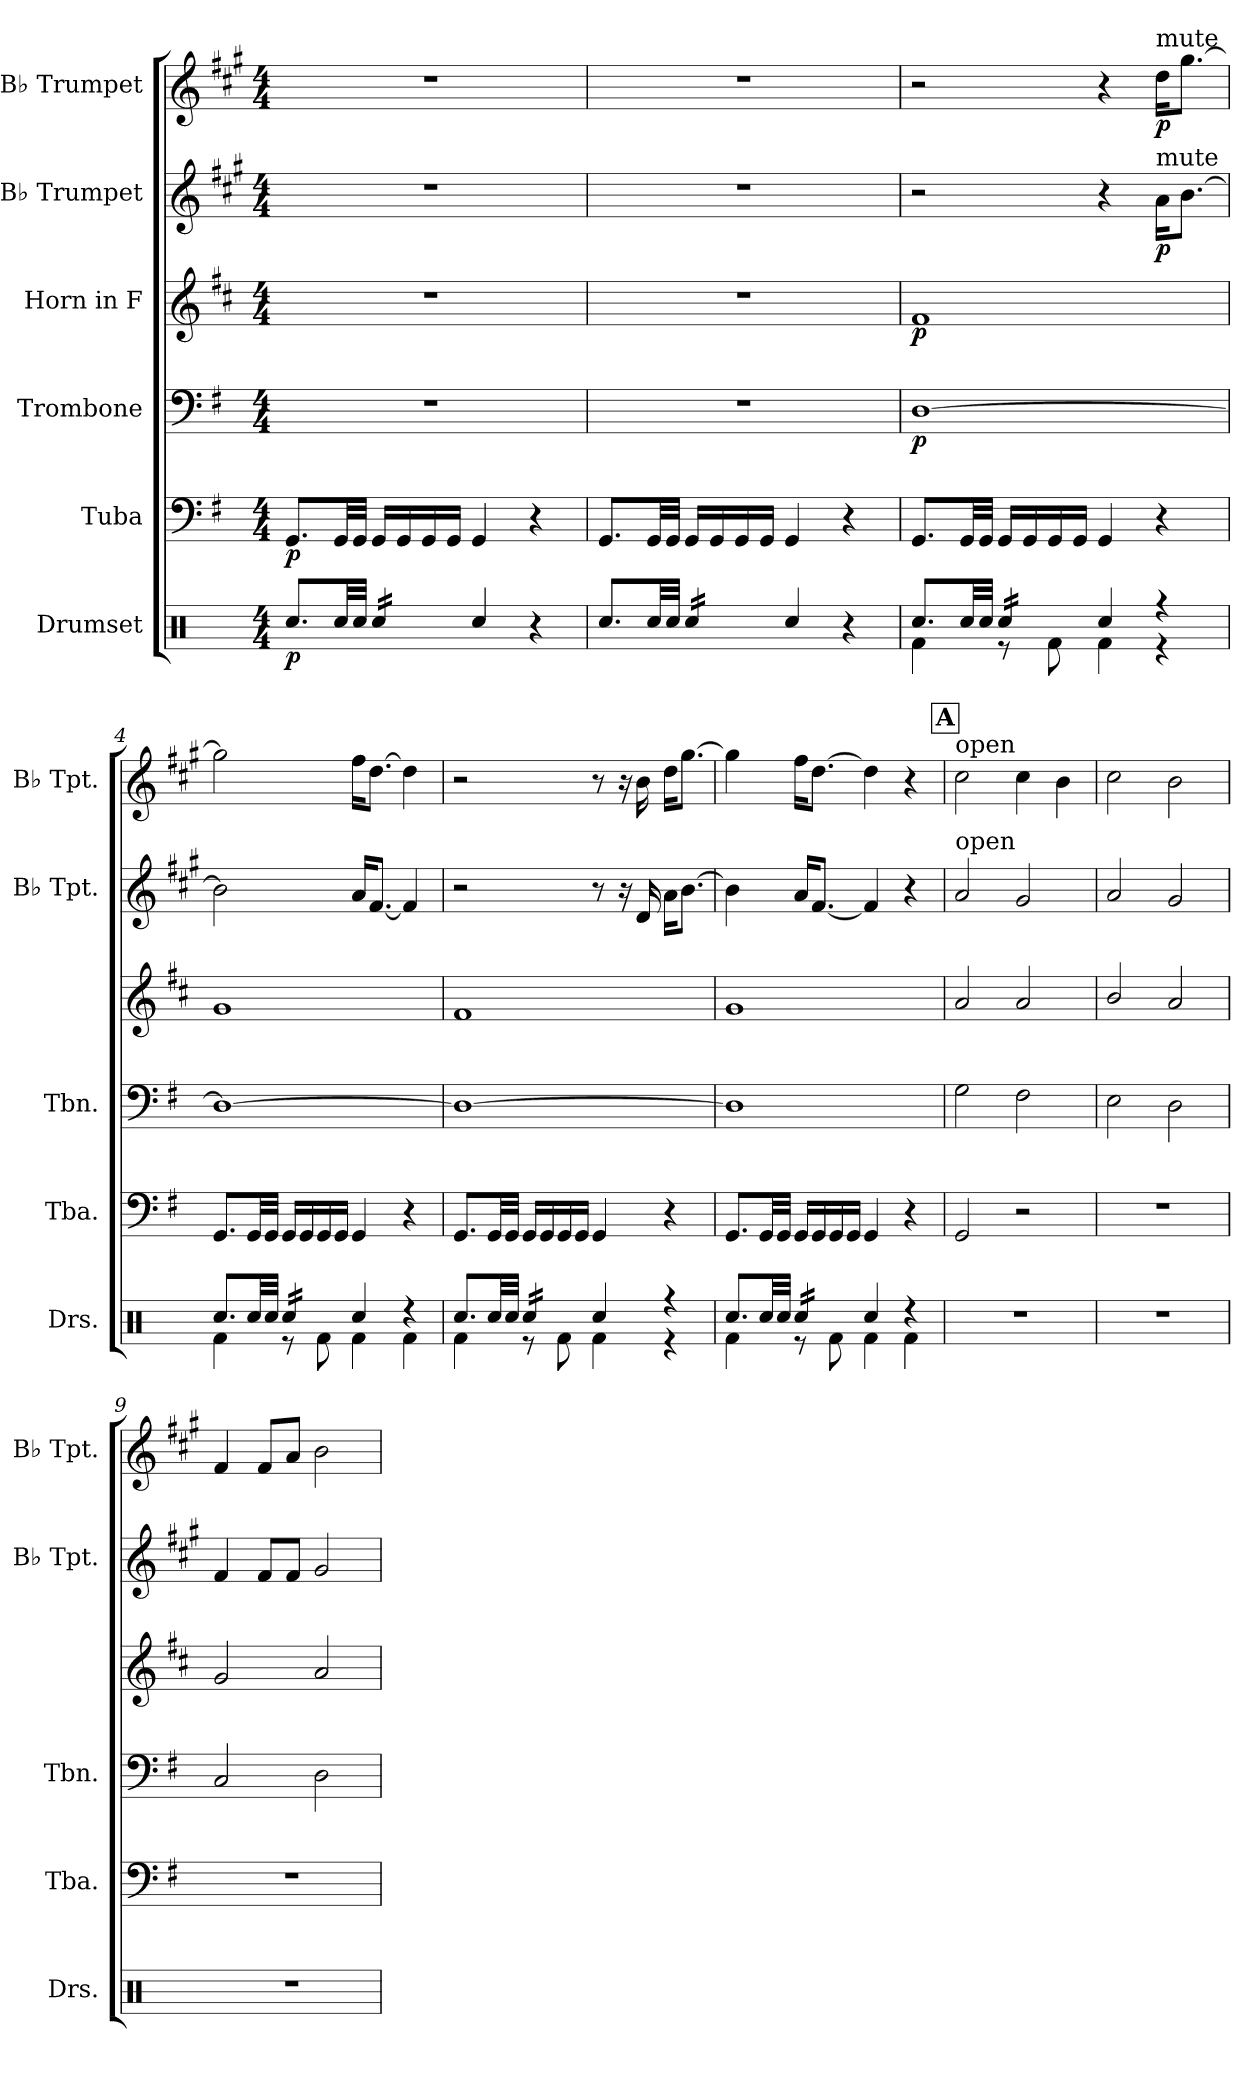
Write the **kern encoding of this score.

**kern	**dynam	**kern	**dynam	**kern	**dynam	**kern	**dynam	**kern	**dynam	**kern	**dynam
*part6	*part6	*part5	*part5	*part4	*part4	*part3	*part3	*part2	*part2	*part1	*part1
*staff6	*staff6	*staff5	*staff5	*staff4	*staff4	*staff3	*staff3	*staff2	*staff2	*staff1	*staff1
*I"Drumset	*	*I"Tuba	*	*I"Trombone	*	*I"Horn in F	*	*I"B♭ Trumpet	*	*I"B♭ Trumpet	*
*I'Drs.	*	*I'Tba.	*	*I'Tbn.	*	*	*	*I'B♭ Tpt.	*	*I'B♭ Tpt.	*
*clefX	*	*clefF4	*	*clefF4	*	*clefG2	*	*clefG2	*	*clefG2	*
*	*	*	*	*	*	*ITrd4c7	*	*ITrd1c2	*	*ITrd1c2	*
*k[]	*	*k[f#]	*	*k[f#]	*	*k[f#]	*	*k[f#]	*	*k[f#]	*
*M4/4	*	*M4/4	*	*M4/4	*	*M4/4	*	*M4/4	*	*M4/4	*
*MM60	*	*MM60	*	*MM60	*	*MM60	*	*MM60	*	*MM60	*
=1	=1	=1	=1	=1	=1	=1	=1	=1	=1	=1	=1
!	!LO:DY:b	!	!LO:DY:b	!	!	!	!	!	!	!	!
8.Rcc/L	p	8.GG/L	p	1r	.	1r	.	1r	.	1r	.
*tremolo	*	*	*	*	*	*	*	*	*	*	*
32Rcc/	.	32GG/LL	.	.	.	.	.	.	.	.	.
32Rcc/JJJ	.	32GG/JJJ	.	.	.	.	.	.	.	.	.
16Rcc/LL	.	16GG/LL	.	.	.	.	.	.	.	.	.
16Rcc/	.	16GG/	.	.	.	.	.	.	.	.	.
16Rcc/	.	16GG/	.	.	.	.	.	.	.	.	.
16Rcc/JJ	.	16GG/JJ	.	.	.	.	.	.	.	.	.
*Xtremolo	*	*	*	*	*	*	*	*	*	*	*
4Rcc/	.	4GG/	.	.	.	.	.	.	.	.	.
4r	.	4r	.	.	.	.	.	.	.	.	.
=2	=2	=2	=2	=2	=2	=2	=2	=2	=2	=2	=2
8.Rcc/L	.	8.GG/L	.	1r	.	1r	.	1r	.	1r	.
*tremolo	*	*	*	*	*	*	*	*	*	*	*
32Rcc/	.	32GG/LL	.	.	.	.	.	.	.	.	.
32Rcc/JJJ	.	32GG/JJJ	.	.	.	.	.	.	.	.	.
16Rcc/LL	.	16GG/LL	.	.	.	.	.	.	.	.	.
16Rcc/	.	16GG/	.	.	.	.	.	.	.	.	.
16Rcc/	.	16GG/	.	.	.	.	.	.	.	.	.
16Rcc/JJ	.	16GG/JJ	.	.	.	.	.	.	.	.	.
*Xtremolo	*	*	*	*	*	*	*	*	*	*	*
4Rcc/	.	4GG/	.	.	.	.	.	.	.	.	.
4r	.	4r	.	.	.	.	.	.	.	.	.
=3	=3	=3	=3	=3	=3	=3	=3	=3	=3	=3	=3
*^	*	*	*	*	*	*	*	*	*	*	*
!	!	!	!	!	!	!LO:DY:b	!	!LO:DY:b	!	!	!	!
8.Rcc/L	4Rf\	.	8.GG/L	.	[1D	p	1B	p	2r	.	2r	.
*tremolo	*	*	*	*	*	*	*	*	*	*	*	*
32Rcc/	.	.	32GG/LL	.	.	.	.	.	.	.	.	.
32Rcc/JJJ	.	.	32GG/JJJ	.	.	.	.	.	.	.	.	.
16Rcc/LL	8r	.	16GG/LL	.	.	.	.	.	.	.	.	.
16Rcc/	.	.	16GG/	.	.	.	.	.	.	.	.	.
16Rcc/	8Rf\	.	16GG/	.	.	.	.	.	.	.	.	.
16Rcc/JJ	.	.	16GG/JJ	.	.	.	.	.	.	.	.	.
*Xtremolo	*	*	*	*	*	*	*	*	*	*	*	*
4Rcc/	4Rf\	.	4GG/	.	.	.	.	.	4r	.	4r	.
!	!	!	!	!	!	!	!	!	!	!	!LO:TX:a:t=mute	!
!	!	!	!	!	!	!	!	!	!LO:TX:a:t=mute	!	!	!
!	!	!	!	!	!	!	!	!	!	!LO:DY:b	!	!LO:DY:b
4r	4r	.	4r	.	.	.	.	.	16g\KL	p	16cc\KL	p
.	.	.	.	.	.	.	.	.	[8.a\J	.	[8.ff#\J	.
=4	=4	=4	=4	=4	=4	=4	=4	=4	=4	=4	=4	=4
8.Rcc/L	4Rf\	.	8.GG/L	.	1D_	.	1c	.	2a\]	.	2ff#\]	.
*tremolo	*	*	*	*	*	*	*	*	*	*	*	*
32Rcc/	.	.	32GG/LL	.	.	.	.	.	.	.	.	.
32Rcc/JJJ	.	.	32GG/JJJ	.	.	.	.	.	.	.	.	.
16Rcc/LL	8r	.	16GG/LL	.	.	.	.	.	.	.	.	.
16Rcc/	.	.	16GG/	.	.	.	.	.	.	.	.	.
16Rcc/	8Rf\	.	16GG/	.	.	.	.	.	.	.	.	.
16Rcc/JJ	.	.	16GG/JJ	.	.	.	.	.	.	.	.	.
*Xtremolo	*	*	*	*	*	*	*	*	*	*	*	*
4Rcc/	4Rf\	.	4GG/	.	.	.	.	.	16g/KL	.	16ee\KL	.
.	.	.	.	.	.	.	.	.	[8.e/J	.	[8.cc\J	.
4r	4Rf\	.	4r	.	.	.	.	.	4e/]	.	4cc\]	.
!!LO:LB:g=z
=5	=5	=5	=5	=5	=5	=5	=5	=5	=5	=5	=5	=5
8.Rcc/L	4Rf\	.	8.GG/L	.	1D_	.	1B	.	2r	.	2r	.
*tremolo	*	*	*	*	*	*	*	*	*	*	*	*
32Rcc/	.	.	32GG/LL	.	.	.	.	.	.	.	.	.
32Rcc/JJJ	.	.	32GG/JJJ	.	.	.	.	.	.	.	.	.
16Rcc/LL	8r	.	16GG/LL	.	.	.	.	.	.	.	.	.
16Rcc/	.	.	16GG/	.	.	.	.	.	.	.	.	.
16Rcc/	8Rf\	.	16GG/	.	.	.	.	.	.	.	.	.
16Rcc/JJ	.	.	16GG/JJ	.	.	.	.	.	.	.	.	.
*Xtremolo	*	*	*	*	*	*	*	*	*	*	*	*
4Rcc/	4Rf\	.	4GG/	.	.	.	.	.	8r	.	8r	.
.	.	.	.	.	.	.	.	.	16r	.	16r	.
.	.	.	.	.	.	.	.	.	16c/	.	16a\	.
4r	4r	.	4r	.	.	.	.	.	16g\KL	.	16cc\KL	.
.	.	.	.	.	.	.	.	.	[8.a\J	.	[8.ff#\J	.
=6	=6	=6	=6	=6	=6	=6	=6	=6	=6	=6	=6	=6
8.Rcc/L	4Rf\	.	8.GG/L	.	1D]	.	1c	.	4a\]	.	4ff#\]	.
*tremolo	*	*	*	*	*	*	*	*	*	*	*	*
32Rcc/	.	.	32GG/LL	.	.	.	.	.	.	.	.	.
32Rcc/JJJ	.	.	32GG/JJJ	.	.	.	.	.	.	.	.	.
16Rcc/LL	8r	.	16GG/LL	.	.	.	.	.	16g/KL	.	16ee\KL	.
16Rcc/	.	.	16GG/	.	.	.	.	.	[8.e/J	.	[8.cc\J	.
16Rcc/	8Rf\	.	16GG/	.	.	.	.	.	.	.	.	.
16Rcc/JJ	.	.	16GG/JJ	.	.	.	.	.	.	.	.	.
*Xtremolo	*	*	*	*	*	*	*	*	*	*	*	*
4Rcc/	4Rf\	.	4GG/	.	.	.	.	.	4e/]	.	4cc\]	.
4r	4Rf\	.	4r	.	.	.	.	.	4r	.	4r	.
!!LO:REH:place=s1:a:B:fs=14:t=A
=7	=7	=7	=7	=7	=7	=7	=7	=7	=7	=7	=7	=7
!	!	!	!	!	!	!	!	!	!	!	!LO:TX:a:t=open	!
!	!	!	!	!	!	!	!	!	!LO:TX:a:t=open	!	!	!
*v	*v	*	*	*	*	*	*	*	*	*	*	*
1r	.	2GG/	.	2G\	.	2d/	.	2g/	.	2b\	.
.	.	2r	.	2F#\	.	2d/	.	2f#/	.	4b\	.
.	.	.	.	.	.	.	.	.	.	4a\	.
=8	=8	=8	=8	=8	=8	=8	=8	=8	=8	=8	=8
1r	.	1r	.	2E\	.	2e/	.	2g/	.	2b\	.
.	.	.	.	2D\	.	2d/	.	2f#/	.	2a\	.
=9	=9	=9	=9	=9	=9	=9	=9	=9	=9	=9	=9
1r	.	1r	.	2C/	.	2c/	.	4e/	.	4e/	.
.	.	.	.	.	.	.	.	8e/L	.	8e/L	.
.	.	.	.	.	.	.	.	8e/J	.	8g/J	.
.	.	.	.	2D\	.	2d/	.	2f#/	.	2a\	.
=	=	=	=	=	=	=	=	=	=	=	=
*-	*-	*-	*-	*-	*-	*-	*-	*-	*-	*-	*-
